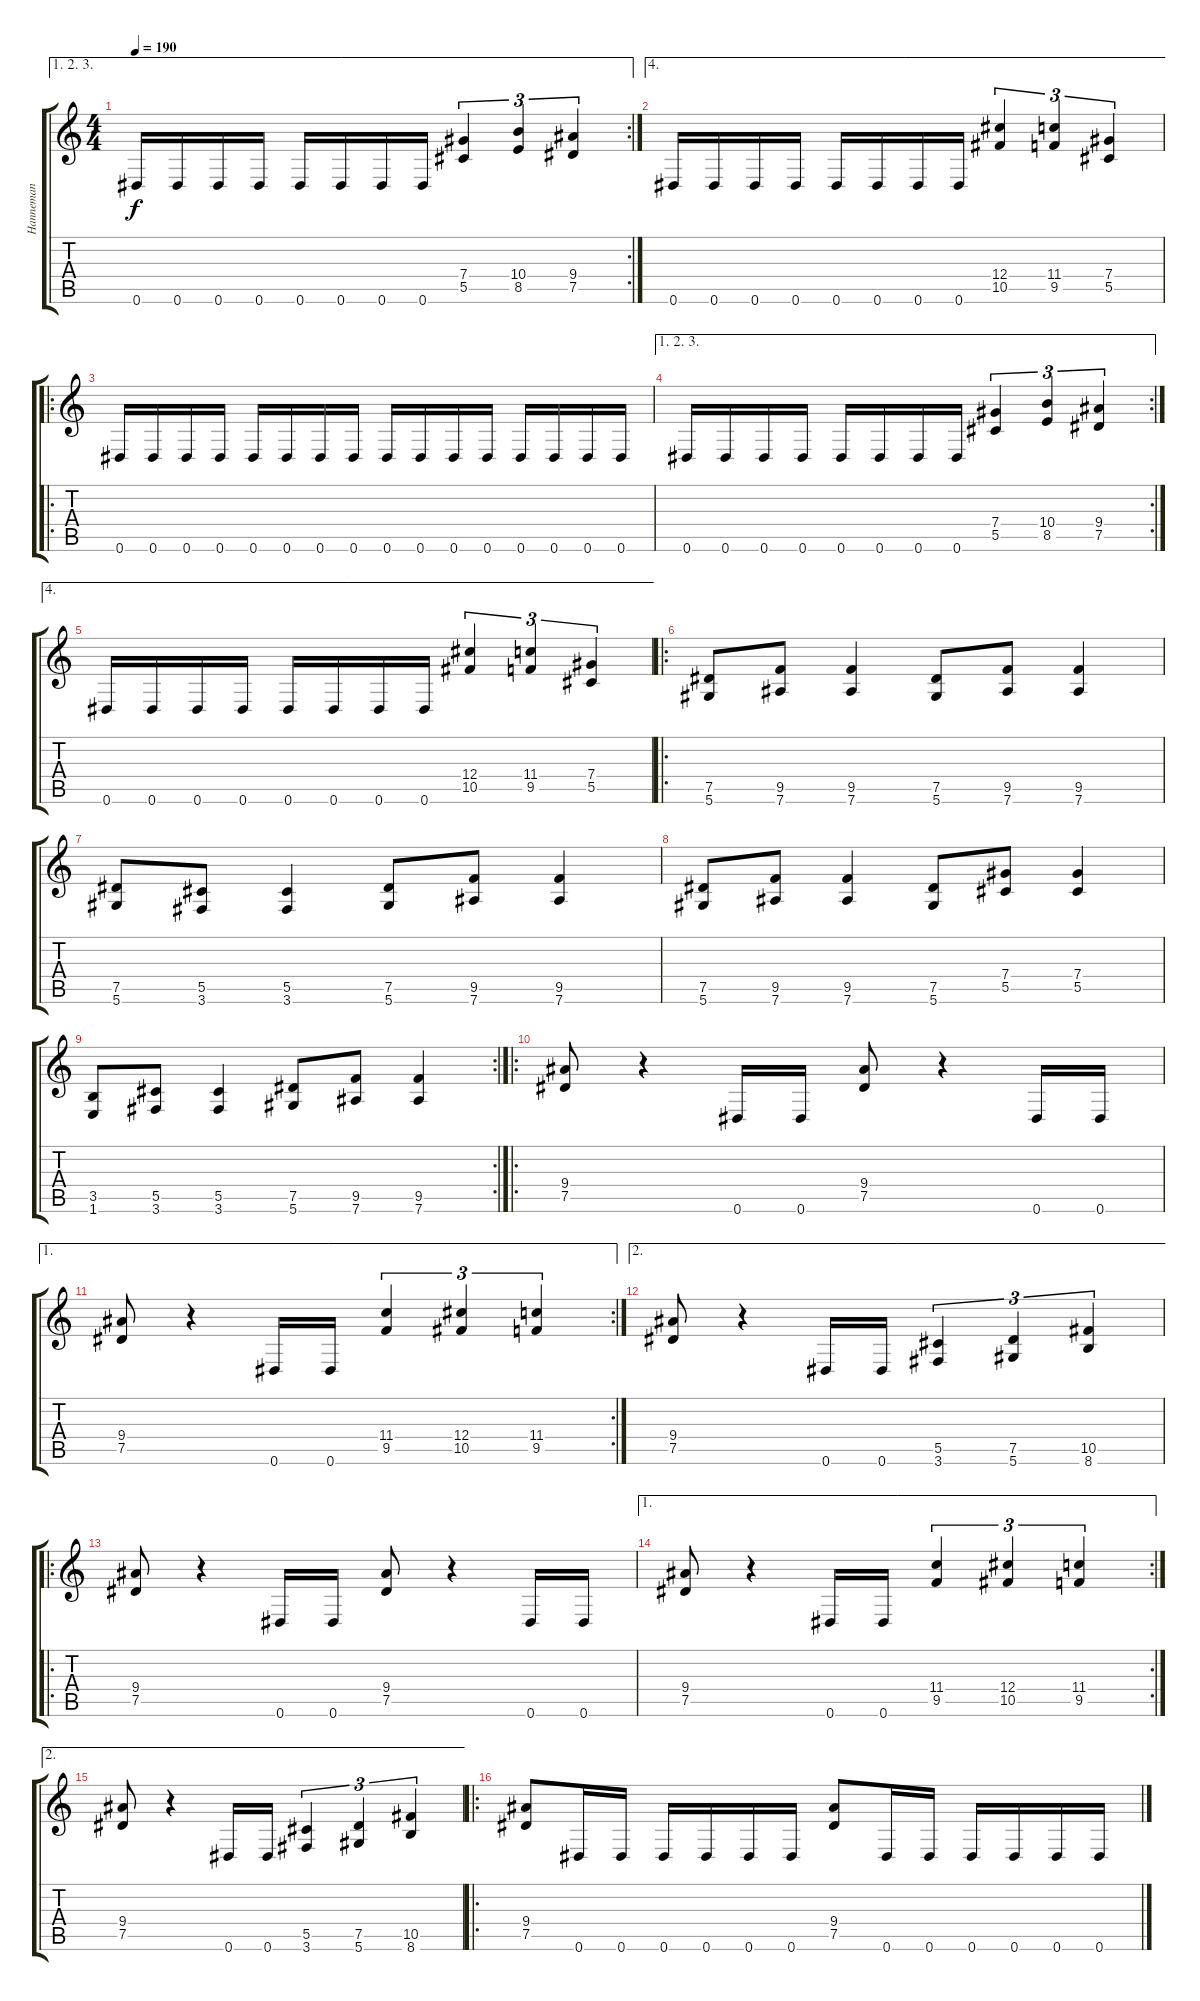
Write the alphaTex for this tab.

\track ("Hanneman" "Hanneman") {instrument distortionguitar}
\staff {score tabs}
\tuning (Eb4 Bb3 Gb3 Db3 Ab2 Eb2) {hide}
\ae (1 2 3)
\rc 2
\ts (4 4)
\tempo 190
\clef g2
\ks c
0.6.16{dy f} 0.6.16 0.6.16 0.6.16 0.6.16 0.6.16 0.6.16 0.6.16 (7.4 5.5).4{tu (3 2)} (10.4 8.5).4{tu (3 2)} (9.4 7.5).4{tu (3 2)} |
\ae 4
0.6.16 0.6.16 0.6.16 0.6.16 0.6.16 0.6.16 0.6.16 0.6.16 (12.4 10.5).4{tu (3 2)} (11.4 9.5).4{tu (3 2)} (7.4 5.5).4{tu (3 2)} |
\ro
0.6.16 0.6.16 0.6.16 0.6.16 0.6.16 0.6.16 0.6.16 0.6.16 0.6.16 0.6.16 0.6.16 0.6.16 0.6.16 0.6.16 0.6.16 0.6.16 |
\ae (1 2 3)
\rc 2
0.6.16 0.6.16 0.6.16 0.6.16 0.6.16 0.6.16 0.6.16 0.6.16 (7.4 5.5).4{tu (3 2)} (10.4 8.5).4{tu (3 2)} (9.4 7.5).4{tu (3 2)} |
\ae 4
0.6.16 0.6.16 0.6.16 0.6.16 0.6.16 0.6.16 0.6.16 0.6.16 (12.4 10.5).4{tu (3 2)} (11.4 9.5).4{tu (3 2)} (7.4 5.5).4{tu (3 2)} |
\ro
(7.5 5.6).8 (9.5 7.6).8 (9.5 7.6).4 (7.5 5.6).8 (9.5 7.6).8 (9.5 7.6).4 |
(7.5 5.6).8 (5.5 3.6).8 (5.5 3.6).4 (7.5 5.6).8 (9.5 7.6).8 (9.5 7.6).4 |
(7.5 5.6).8 (9.5 7.6).8 (9.5 7.6).4 (7.5 5.6).8 (7.4 5.5).8 (7.4 5.5).4 |
\rc 2
(3.5 1.6).8 (5.5 3.6).8 (5.5 3.6).4 (7.5 5.6).8 (9.5 7.6).8 (9.5 7.6).4 |
\ro
(9.4 7.5).8 r.4 0.6.16 0.6.16 (9.4 7.5).8 r.4 0.6.16 0.6.16 |
\ae 1
\rc 2
(9.4 7.5).8 r.4 0.6.16 0.6.16 (11.4 9.5).4{tu (3 2)} (12.4 10.5).4{tu (3 2)} (11.4 9.5).4{tu (3 2)} |
\ae 2
(9.4 7.5).8 r.4 0.6.16 0.6.16 (5.5 3.6).4{tu (3 2)} (7.5 5.6).4{tu (3 2)} (10.5 8.6).4{tu (3 2)} |
\ro
(9.4 7.5).8 r.4 0.6.16 0.6.16 (9.4 7.5).8 r.4 0.6.16 0.6.16 |
\ae 1
\rc 2
(9.4 7.5).8 r.4 0.6.16 0.6.16 (11.4 9.5).4{tu (3 2)} (12.4 10.5).4{tu (3 2)} (11.4 9.5).4{tu (3 2)} |
\ae 2
(9.4 7.5).8 r.4 0.6.16 0.6.16 (5.5 3.6).4{tu (3 2)} (7.5 5.6).4{tu (3 2)} (10.5 8.6).4{tu (3 2)} |
\ro
(9.4 7.5).8 0.6.16 0.6.16 0.6.16 0.6.16 0.6.16 0.6.16 (9.4 7.5).8 0.6.16 0.6.16 0.6.16 0.6.16 0.6.16 0.6.16
